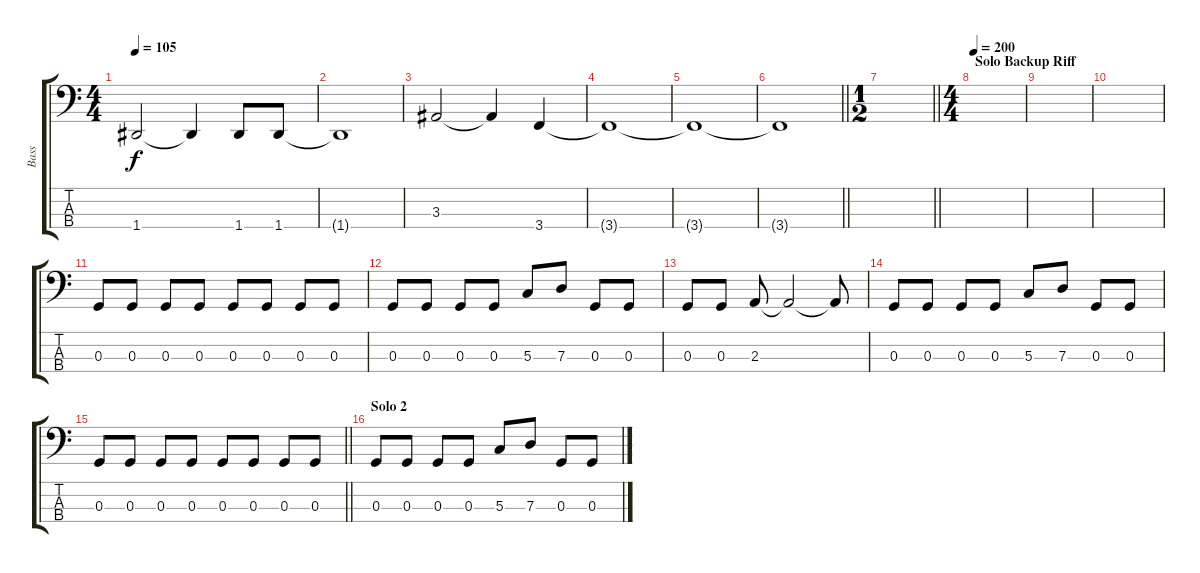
\track ("Bass" "Bass") {instrument electricbassfinger}
\staff {score tabs}
\tuning (F2 C2 G1 D1) {hide}
\ts (4 4)
\tempo 105
\clef f4
\ks c
1.4.2{dy f} 1.4{t}.4 1.4.8 1.4.8 |
1.4{t}.1 |
3.3.2 3.3{t}.4 3.4.4 |
3.4{t}.1 |
3.4{t}.1 |
\barLineRight lightlight
3.4{t}.1{volume 0} |
\ts (1 2)
\barLineRight lightlight
|
\ts (4 4)
\section ("" "Solo Backup Riff")
\tempo 200
|
|
|
0.3.8 0.3.8 0.3.8 0.3.8 0.3.8 0.3.8 0.3.8 0.3.8 |
0.3.8 0.3.8 0.3.8 0.3.8 5.3.8 7.3.8 0.3.8 0.3.8 |
0.3.8 0.3.8 2.3.8 2.3{t}.2 2.3{t}.8 |
0.3.8 0.3.8 0.3.8 0.3.8 5.3.8 7.3.8 0.3.8 0.3.8 |
\barLineRight lightlight
0.3.8 0.3.8 0.3.8 0.3.8 0.3.8 0.3.8 0.3.8 0.3.8 |
\section ("" "Solo 2")
0.3.8 0.3.8 0.3.8 0.3.8 5.3.8 7.3.8 0.3.8 0.3.8
